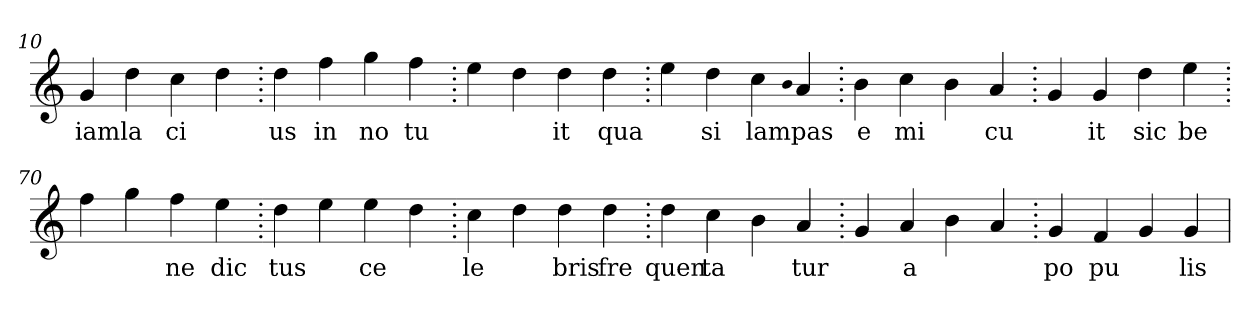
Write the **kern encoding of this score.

**kern	**text
*part1	*part1
*staff1	*staff1
*clefG2	*
=10.	=10.
4g	iam
4dd	la
4cc	ci
4dd	.
=20.	=20.
4dd	us
4ff	in
4gg	no
4ff	tu
=30.	=30.
4ee	.
4dd	.
4dd	it
4dd	qua
=40.	=40.
4ee	.
4dd	si
4cc	lam
qqb	.
4a	pas
=50.	=50.
4b	e
4cc	mi
4b	.
4a	cu
=60.	=60.
4g	.
4g	it
4dd	sic
4ee	be
=70.	=70.
4ff	.
4gg	.
4ff	ne
4ee	dic
=80.	=80.
4dd	tus
4ee	.
4ee	ce
4dd	.
=90.	=90.
4cc	le
4dd	.
4dd	bris
4dd	fre
=100.	=100.
4dd	quen
4cc	ta
4b	.
4a	tur
=110.	=110.
4g	.
4a	a
4b	.
4a	.
=120.	=120.
4g	po
4f	pu
4g	.
4g	lis
=	=
*-	*-
